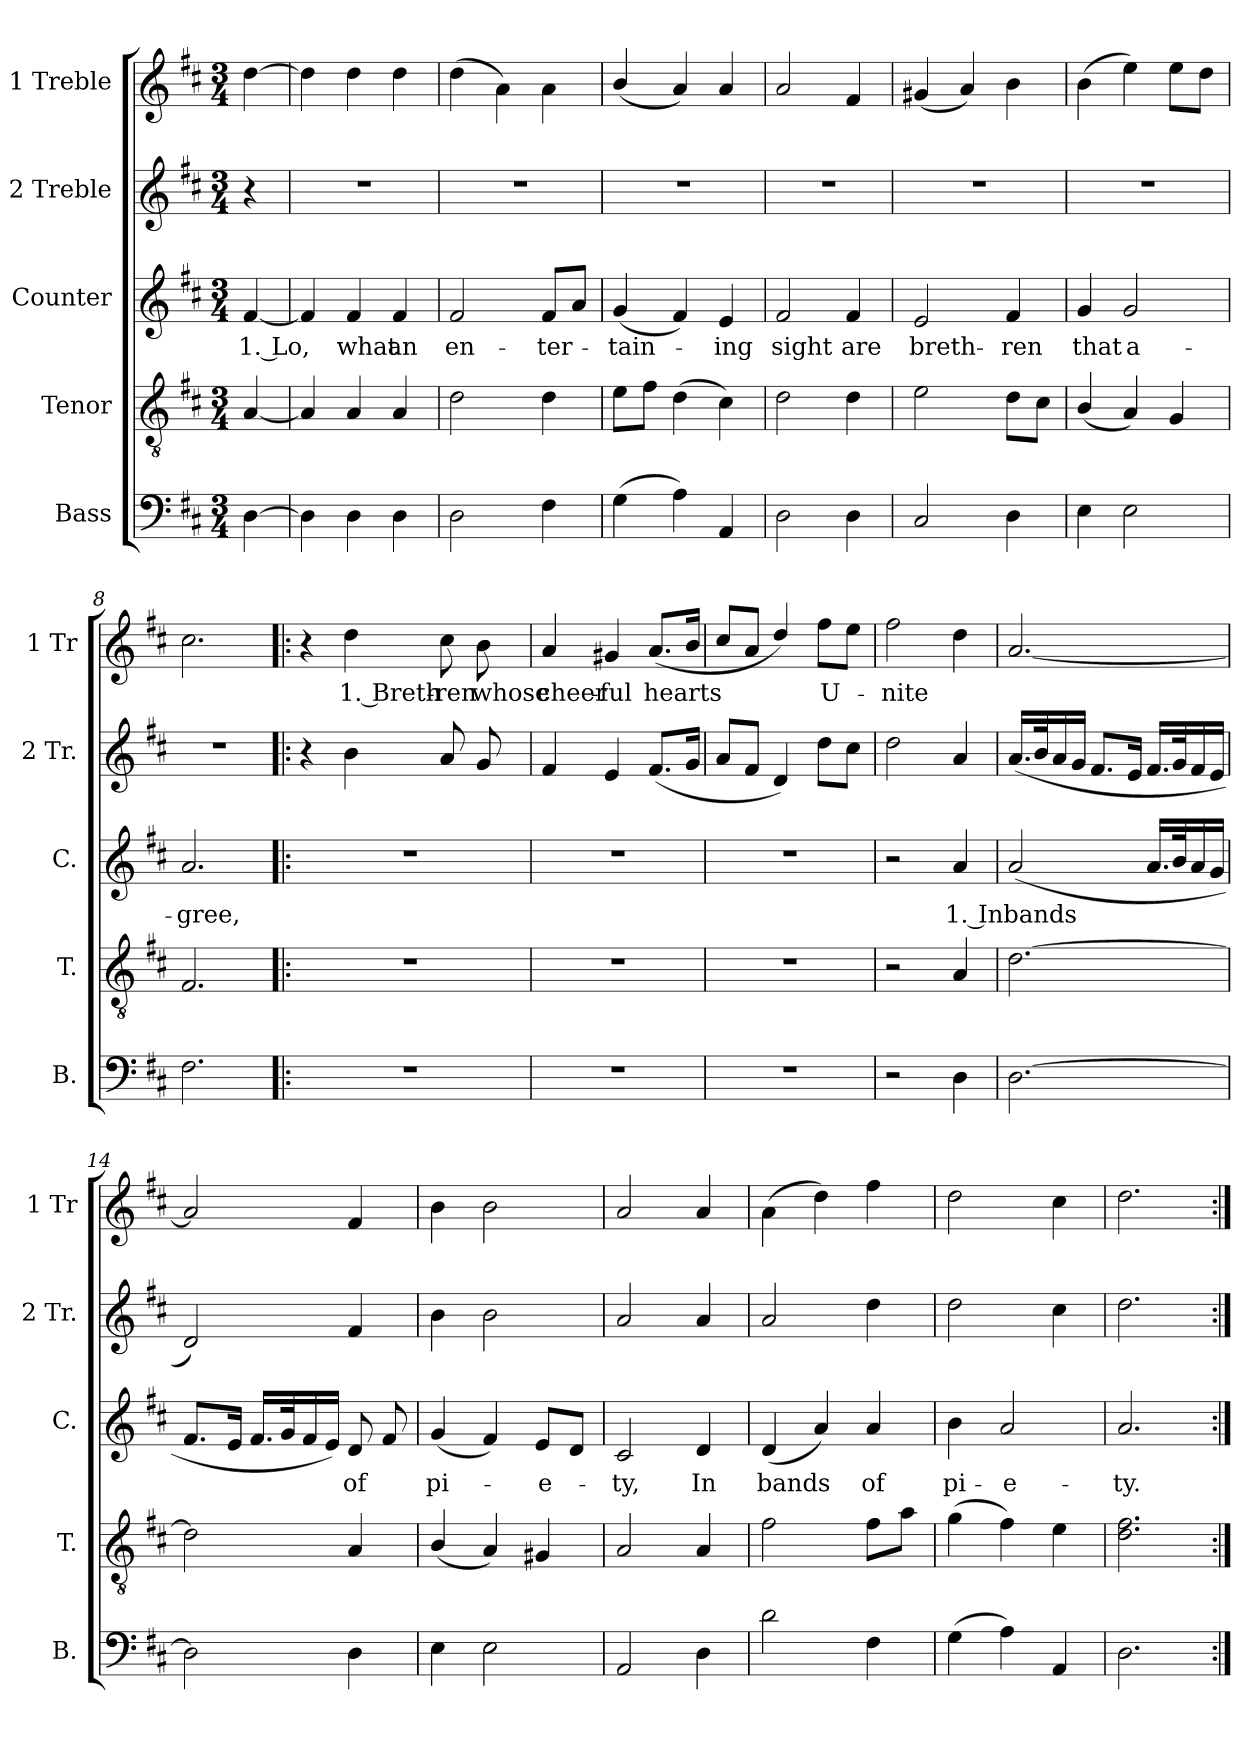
**kern	**kern	**kern	**text	**kern	**kern	**text
*part5	*part4	*part3	*part3	*part2	*part1	*part1
*staff5	*staff4	*staff3	*staff3	*staff2	*staff1	*staff1
*I"Bass	*I"Tenor	*I"Counter	*	*I"2 Treble	*I"1 Treble	*
*I'B.	*I'T.	*I'C.	*	*I'2 Tr.	*I'1 Tr	*
*clefF4	*clefGv2	*clefG2	*	*clefG2	*clefG2	*
*k[f#c#]	*k[f#c#]	*k[f#c#]	*	*k[f#c#]	*k[f#c#]	*
*D:	*D:	*D:	*	*D:	*D:	*
*M3/4	*M3/4	*M3/4	*	*M3/4	*M3/4	*
=1	=1	=1	=1	=1	=1	=1
[4D\	[4A/	[4f#/	1. Lo,	4r	[4dd\	.
=2	=2	=2	=2	=2	=2	=2
4D\]	4A/]	4f#/]	.	2.r	4dd\]	.
4D\	4A/	4f#/	what	.	4dd\	.
4D\	4A/	4f#/	an	.	4dd\	.
=3	=3	=3	=3	=3	=3	=3
2D\	2d\	2f#/	en-	2.r	(4dd\	.
.	.	.	.	.	4a\)	.
4F#\	4d\	8f#/L	-ter-	.	4a\	.
.	.	8a/J	.	.	.	.
=4	=4	=4	=4	=4	=4	=4
(4G\	8e\L	(4g/	-tain-	2.r	(4b/	.
.	8f#\J	.	.	.	.	.
4A\)	(4d\	4f#/)	.	.	4a/)	.
4AA/	4c#\)	4e/	-ing	.	4a/	.
=5	=5	=5	=5	=5	=5	=5
2D\	2d\	2f#/	sight	2.r	2a/	.
4D\	4d\	4f#/	are	.	4f#/	.
=6	=6	=6	=6	=6	=6	=6
2C#/	2e\	2e/	breth-	2.r	(4g#X/	.
.	.	.	.	.	4a/)	.
4D\	8d\L	4f#/	-ren	.	4b\	.
.	8c#\J	.	.	.	.	.
=7	=7	=7	=7	=7	=7	=7
4E\	(4B/	4g/	that	2.r	(4b\	.
2E\	4A/)	2g/	a-	.	4ee\)	.
.	4G/	.	.	.	8ee\L	.
.	.	.	.	.	8dd\J	.
=8	=8	=8	=8	=8	=8	=8
2.F#\	2.F#/	2.a/	-gree,	2.r	2.cc#\	.
!!LO:LB:g=z
=9!|:	=9!|:	=9!|:	=9!|:	=9!|:	=9!|:	=9!|:
2.r	2.r	2.r	.	4r	4r	.
.	.	.	.	4b\	4dd\	1. Breth-
.	.	.	.	8a/	8cc#\	-ren
.	.	.	.	8g/	8b\	whose
=10	=10	=10	=10	=10	=10	=10
2.r	2.r	2.r	.	4f#/	4a/	cheer-
.	.	.	.	4e/	4g#X/	-ful
.	.	.	.	(8.f#/L	(8.a/L	hearts
.	.	.	.	16g/Jk	16b/Jk	.
=11	=11	=11	=11	=11	=11	=11
2.r	2.r	2.r	.	8a/L	8cc#/L	.
.	.	.	.	8f#/J	8a/J	.
.	.	.	.	4d/)	4dd/)	.
.	.	.	.	8dd\L	8ff#\L	U-
.	.	.	.	8cc#\J	8ee\J	.
=12	=12	=12	=12	=12	=12	=12
2r	2r	2r	.	2dd\	2ff#\	-nite
4D\	4A/	4a/	1. In	4a/	4dd\	.
=13	=13	=13	=13	=13	=13	=13
[2.D\	[2.d\	(2a/	bands	(16.a/LL	[2.a/	.
.	.	.	.	32b/K	.	.
.	.	.	.	16a/	.	.
.	.	.	.	16g/JJ	.	.
.	.	.	.	8.f#/L	.	.
.	.	.	.	16e/Jk	.	.
.	.	16.a/LL	.	16.f#/LL	.	.
.	.	32b/K	.	32g/K	.	.
.	.	16a/	.	16f#/	.	.
.	.	16g/JJ	.	16e/JJ	.	.
!!LO:LB:g=z
=14	=14	=14	=14	=14	=14	=14
2D\]	2d\]	8.f#/L	.	2d/)	2a/]	.
.	.	16e/Jk	.	.	.	.
.	.	16.f#/LL	.	.	.	.
.	.	32g/K	.	.	.	.
.	.	16f#/	.	.	.	.
.	.	16e/JJ)	.	.	.	.
4D\	4A/	8d/	of	4f#/	4f#/	.
.	.	8f#/	.	.	.	.
=15	=15	=15	=15	=15	=15	=15
4E\	(4B/	(4g/	pi-	4b\	4b\	.
2E\	4A/)	4f#/)	.	2b\	2b\	.
.	4G#X/	8e/L	-e-	.	.	.
.	.	8d/J	.	.	.	.
=16	=16	=16	=16	=16	=16	=16
2AA/	2A/	2c#/	-ty,	2a/	2a/	.
4D\	4A/	4d/	In	4a/	4a/	.
=17	=17	=17	=17	=17	=17	=17
2d\	2f#\	(4d/	bands	2a/	(4a\	.
.	.	4a/)	.	.	4dd\)	.
4F#\	8f#\L	4a/	of	4dd\	4ff#\	.
.	8a\J	.	.	.	.	.
=18	=18	=18	=18	=18	=18	=18
(4G\	(4g\	4b\	pi-	2dd\	2dd\	.
4A\)	4f#\)	2a/	-e-	.	.	.
4AA/	4e\	.	.	4cc#\	4cc#\	.
=19	=19	=19	=19	=19	=19	=19
2.D\	2.d\ 2.f#\	2.a/	-ty.	2.dd\	2.dd\	.
=:|!	=:|!	=:|!	=:|!	=:|!	=:|!	=:|!
*-	*-	*-	*-	*-	*-	*-
